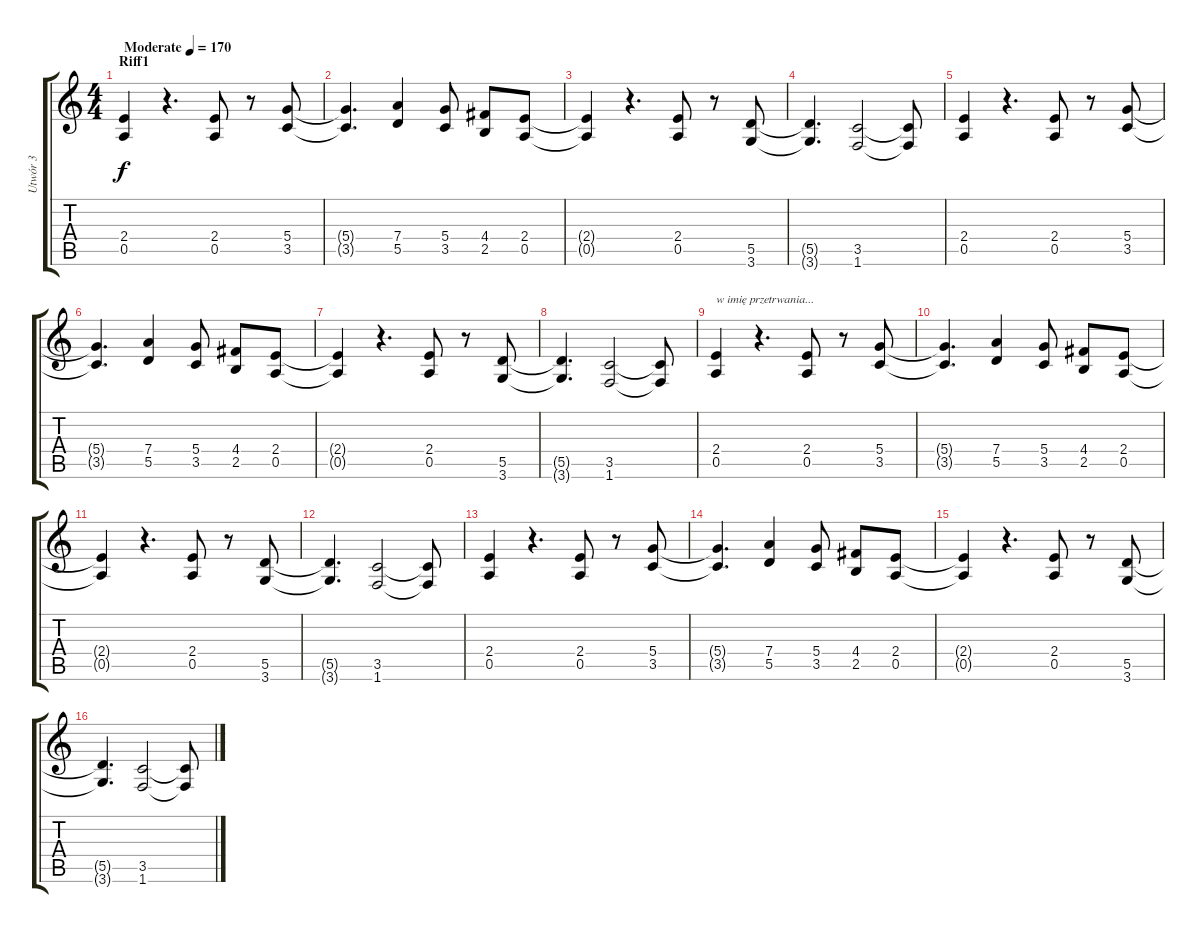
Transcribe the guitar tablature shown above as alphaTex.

\track ("Utwór 3" "Utwór 3") {instrument overdrivenguitar}
\staff {score tabs}
\tuning (E4 B3 G3 D3 A2 E2) {hide}
\ts (4 4)
\section ("" "Riff1")
\tempo (170 "Moderate")
\clef g2
\ks c
(2.4 0.5).4{dy f instrument overdrivenguitar} r.4{d} (2.4 0.5).8 r.8 (5.4 3.5).8 |
(5.4{t} 3.5{t}).4{d} (7.4 5.5).4 (5.4 3.5).8 (4.4 2.5).8 (2.4 0.5).8 |
(2.4{t} 0.5{t}).4 r.4{d} (2.4 0.5).8 r.8 (5.5 3.6).8 |
(5.5{t} 3.6{t}).4{d} (3.5 1.6).2 (3.5{t} 1.6{t}).8 |
(2.4 0.5).4 r.4{d} (2.4 0.5).8 r.8 (5.4 3.5).8 |
(5.4{t} 3.5{t}).4{d} (7.4 5.5).4 (5.4 3.5).8 (4.4 2.5).8 (2.4 0.5).8 |
(2.4{t} 0.5{t}).4 r.4{d} (2.4 0.5).8 r.8 (5.5 3.6).8 |
(5.5{t} 3.6{t}).4{d} (3.5 1.6).2 (3.5{t} 1.6{t}).8 |
(2.4 0.5).4{txt "w imię przetrwania..."} r.4{d} (2.4 0.5).8 r.8 (5.4 3.5).8 |
(5.4{t} 3.5{t}).4{d} (7.4 5.5).4 (5.4 3.5).8 (4.4 2.5).8 (2.4 0.5).8 |
(2.4{t} 0.5{t}).4 r.4{d} (2.4 0.5).8 r.8 (5.5 3.6).8 |
(5.5{t} 3.6{t}).4{d} (3.5 1.6).2 (3.5{t} 1.6{t}).8 |
(2.4 0.5).4 r.4{d} (2.4 0.5).8 r.8 (5.4 3.5).8 |
(5.4{t} 3.5{t}).4{d} (7.4 5.5).4 (5.4 3.5).8 (4.4 2.5).8 (2.4 0.5).8 |
(2.4{t} 0.5{t}).4 r.4{d} (2.4 0.5).8 r.8 (5.5 3.6).8 |
(5.5{t} 3.6{t}).4{d} (3.5 1.6).2 (3.5{t} 1.6{t}).8
